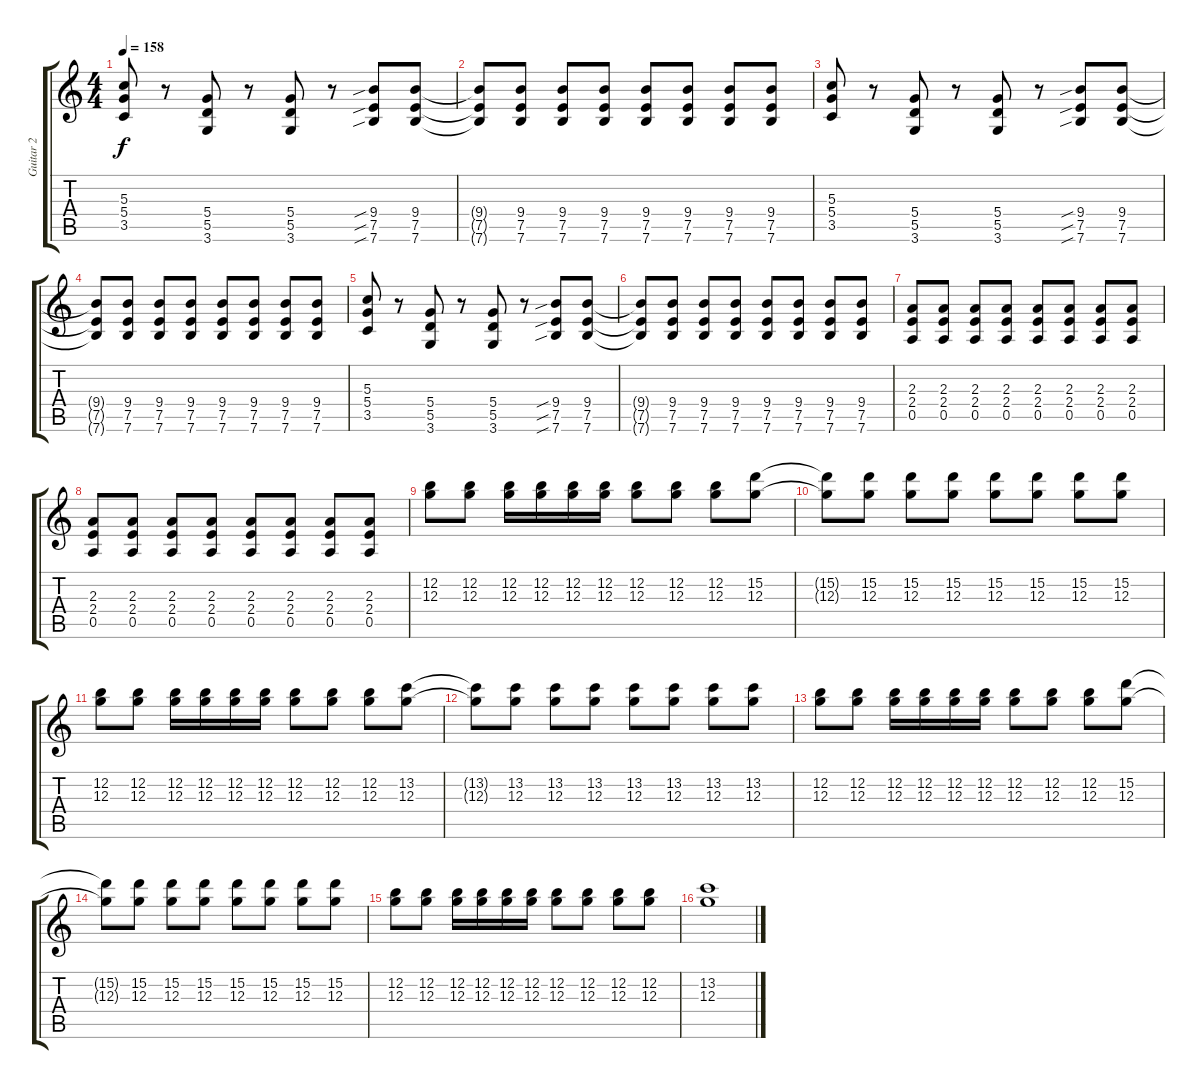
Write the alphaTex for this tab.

\track ("Guitar 2" "Guitar 2") {instrument overdrivenguitar}
\staff {score tabs}
\tuning (E4 B3 G3 D3 A2 E2) {hide}
\ts (4 4)
\tempo 158
\clef g2
\ks c
(5.3 5.4 3.5).8{dy f} r.8 (5.4 5.5 3.6).8 r.8 (5.4 5.5 3.6).8 r.8 (9.4{sib} 7.5{sib} 7.6{sib}).8 (9.4 7.5 7.6).8 |
(9.4{t} 7.5{t} 7.6{t}).8 (9.4 7.5 7.6).8 (9.4 7.5 7.6).8 (9.4 7.5 7.6).8 (9.4 7.5 7.6).8 (9.4 7.5 7.6).8 (9.4 7.5 7.6).8 (9.4 7.5 7.6).8 |
(5.3 5.4 3.5).8 r.8 (5.4 5.5 3.6).8 r.8 (5.4 5.5 3.6).8 r.8 (9.4{sib} 7.5{sib} 7.6{sib}).8 (9.4 7.5 7.6).8 |
(9.4{t} 7.5{t} 7.6{t}).8 (9.4 7.5 7.6).8 (9.4 7.5 7.6).8 (9.4 7.5 7.6).8 (9.4 7.5 7.6).8 (9.4 7.5 7.6).8 (9.4 7.5 7.6).8 (9.4 7.5 7.6).8 |
(5.3 5.4 3.5).8 r.8 (5.4 5.5 3.6).8 r.8 (5.4 5.5 3.6).8 r.8 (9.4{sib} 7.5{sib} 7.6{sib}).8 (9.4 7.5 7.6).8 |
(9.4{t} 7.5{t} 7.6{t}).8 (9.4 7.5 7.6).8 (9.4 7.5 7.6).8 (9.4 7.5 7.6).8 (9.4 7.5 7.6).8 (9.4 7.5 7.6).8 (9.4 7.5 7.6).8 (9.4 7.5 7.6).8 |
(2.3 2.4 0.5).8 (2.3 2.4 0.5).8 (2.3 2.4 0.5).8 (2.3 2.4 0.5).8 (2.3 2.4 0.5).8 (2.3 2.4 0.5).8 (2.3 2.4 0.5).8 (2.3 2.4 0.5).8 |
(2.3 2.4 0.5).8 (2.3 2.4 0.5).8 (2.3 2.4 0.5).8 (2.3 2.4 0.5).8 (2.3 2.4 0.5).8 (2.3 2.4 0.5).8 (2.3 2.4 0.5).8 (2.3 2.4 0.5).8 |
(12.2 12.3).8 (12.2 12.3).8 (12.2 12.3).16 (12.2 12.3).16 (12.2 12.3).16 (12.2 12.3).16 (12.2 12.3).8 (12.2 12.3).8 (12.2 12.3).8 (15.2 12.3).8 |
(15.2{t} 12.3{t}).8 (15.2 12.3).8 (15.2 12.3).8 (15.2 12.3).8 (15.2 12.3).8 (15.2 12.3).8 (15.2 12.3).8 (15.2 12.3).8 |
(12.2 12.3).8 (12.2 12.3).8 (12.2 12.3).16 (12.2 12.3).16 (12.2 12.3).16 (12.2 12.3).16 (12.2 12.3).8 (12.2 12.3).8 (12.2 12.3).8 (13.2 12.3).8 |
(13.2{t} 12.3{t}).8 (13.2 12.3).8 (13.2 12.3).8 (13.2 12.3).8 (13.2 12.3).8 (13.2 12.3).8 (13.2 12.3).8 (13.2 12.3).8 |
(12.2 12.3).8 (12.2 12.3).8 (12.2 12.3).16 (12.2 12.3).16 (12.2 12.3).16 (12.2 12.3).16 (12.2 12.3).8 (12.2 12.3).8 (12.2 12.3).8 (15.2 12.3).8 |
(15.2{t} 12.3{t}).8 (15.2 12.3).8 (15.2 12.3).8 (15.2 12.3).8 (15.2 12.3).8 (15.2 12.3).8 (15.2 12.3).8 (15.2 12.3).8 |
(12.2 12.3).8 (12.2 12.3).8 (12.2 12.3).16 (12.2 12.3).16 (12.2 12.3).16 (12.2 12.3).16 (12.2 12.3).8 (12.2 12.3).8 (12.2 12.3).8 (12.2 12.3).8 |
(13.2 12.3).1
